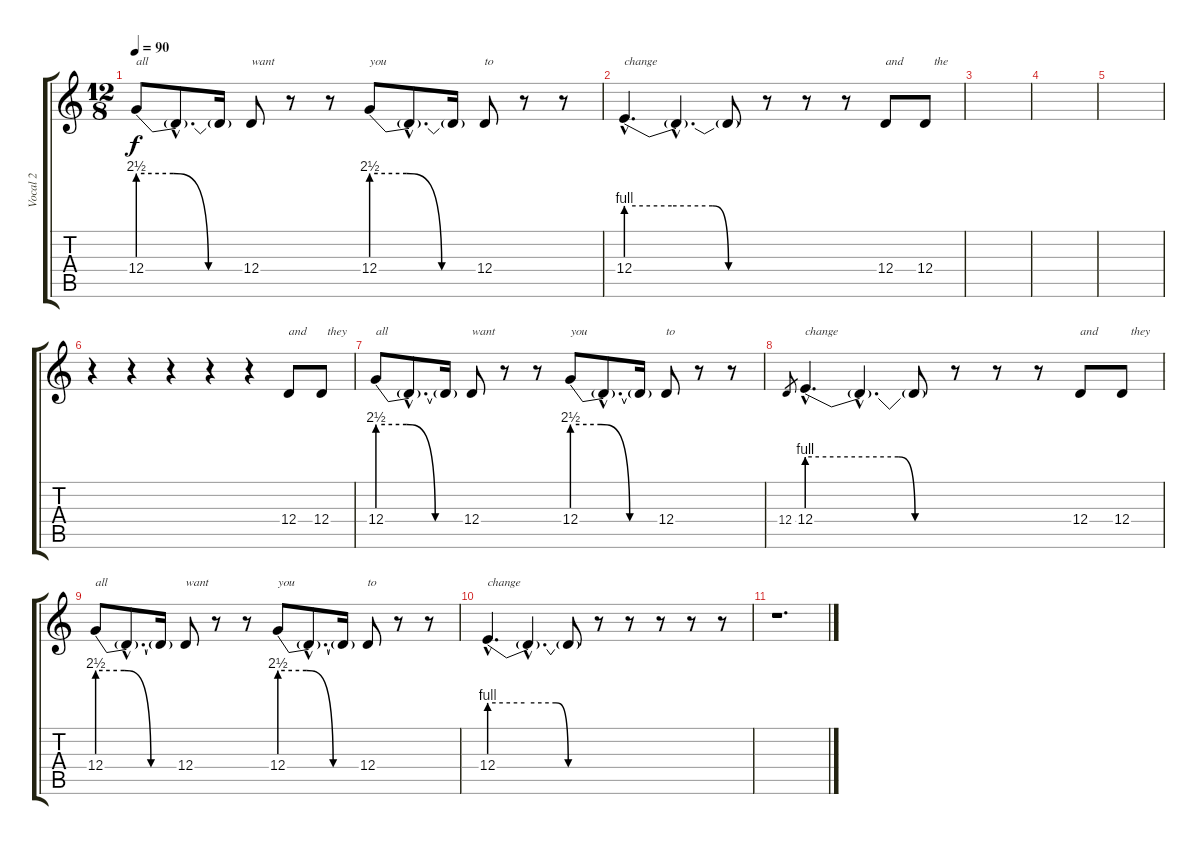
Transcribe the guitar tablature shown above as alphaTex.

\track ("Vocal 2" "Vocal 2") {instrument lead1square}
\staff {score tabs}
\tuning (E4 B3 G3 D3 A2 E2) {hide}
\ts (12 8)
\tempo 90
\clef g2
\ks c
12.4{be (custom 0 10 20 10 40 0 60 0)}.8{txt "all" dy f} 12.4{hac t}.8{d} 12.4{t}.16 12.4.8{txt "want"} r.8 r.8 12.4{be (custom 0 10 20 10 40 0 60 0)}.8{txt "you"} 12.4{hac t}.8{d} 12.4{t}.16 12.4.8{txt "to"} r.8 r.8 |
12.4{be (custom 0 4 20 4 38 4 45 0 60 0) hac}.4{d txt "change"} 12.4{hac t}.4{d} 12.4{t}.8 r.8 r.8 r.8 12.4.8{txt "and"} 12.4.8{txt "   the"} |
|
|
|
r.4 r.4 r.4 r.4 r.4 12.4.8{txt "and "} 12.4.8{txt "  they"} |
12.4{be (custom 0 10 20 10 40 0 60 0)}.8{txt "all"} 12.4{hac t}.8{d} 12.4{t}.16 12.4.8{txt "want"} r.8 r.8 12.4{be (custom 0 10 20 10 40 0 60 0)}.8{txt "you"} 12.4{hac t}.8{d} 12.4{t}.16 12.4.8{txt "to"} r.8 r.8 |
12.4.8{gr} 12.4{be (custom 0 4 20 4 38 4 45 0 60 0) hac}.4{d txt "change"} 12.4{hac t}.4{d} 12.4{t}.8 r.8 r.8 r.8 12.4.8{txt "and"} 12.4.8{txt "   they"} |
12.4{be (custom 0 10 20 10 40 0 60 0)}.8{txt "all"} 12.4{hac t}.8{d} 12.4{t}.16 12.4.8{txt "want"} r.8 r.8 12.4{be (custom 0 10 20 10 40 0 60 0)}.8{txt "you"} 12.4{hac t}.8{d} 12.4{t}.16 12.4.8{txt "to"} r.8 r.8 |
12.4{be (custom 0 4 20 4 38 4 45 0 60 0) hac}.4{d txt "change"} 12.4{hac t}.4{d} 12.4{t}.8 r.8 r.8 r.8 r.8 r.8 |
r.1{d}
